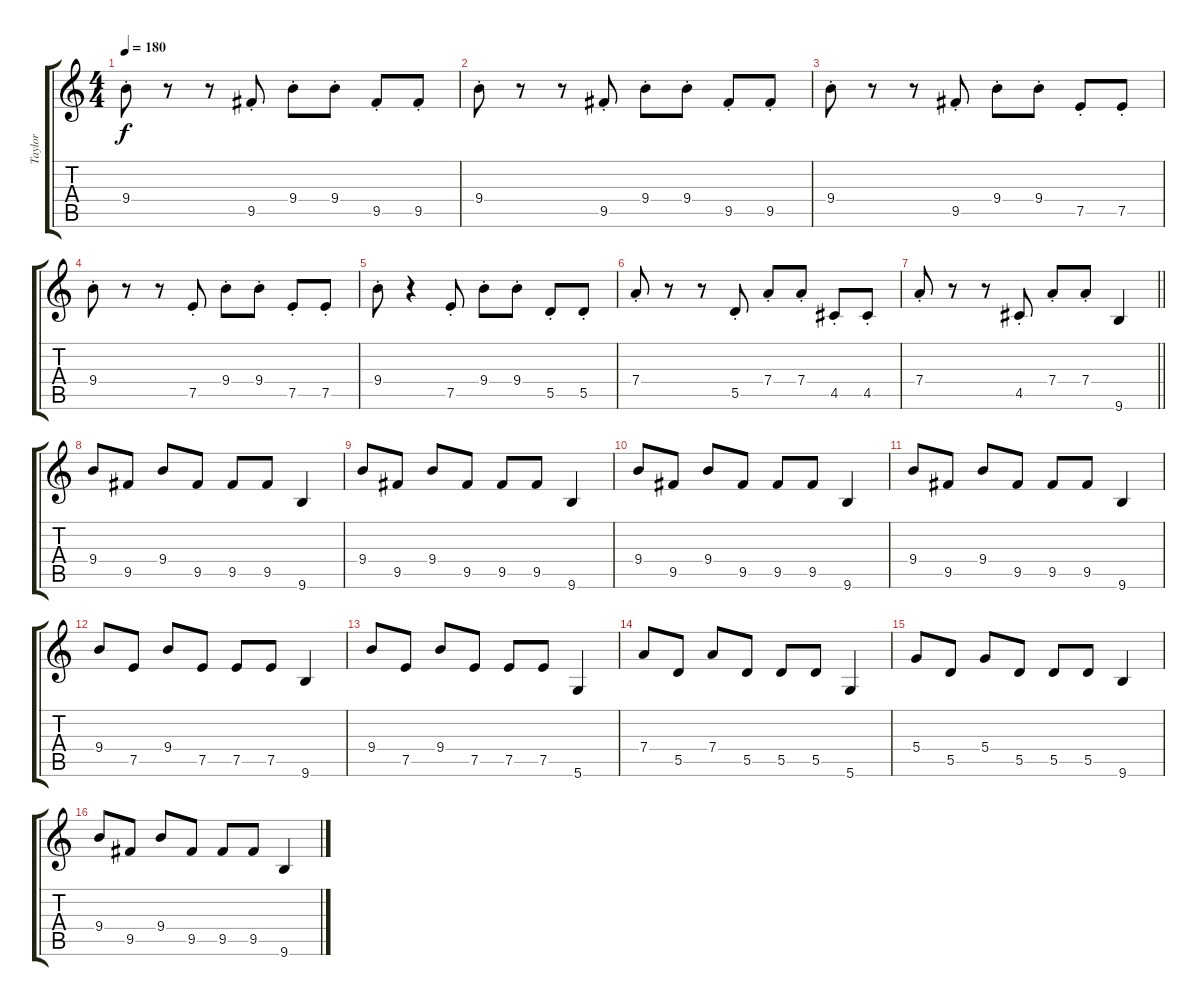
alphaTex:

\track ("Taylor" "Taylor") {instrument overdrivenguitar}
\staff {score tabs}
\tuning (E4 B3 G3 D3 A2 D2) {hide}
\ts (4 4)
\tempo 180
\clef g2
\ks c
9.4{st}.8{dy f} r.8 r.8 9.5{st}.8 9.4{st}.8 9.4{st}.8 9.5{st}.8 9.5{st}.8 |
9.4{st}.8 r.8 r.8 9.5{st}.8 9.4{st}.8 9.4{st}.8 9.5{st}.8 9.5{st}.8 |
9.4{st}.8 r.8 r.8 9.5{st}.8 9.4{st}.8 9.4{st}.8 7.5{st}.8 7.5{st}.8 |
9.4{st}.8 r.8 r.8 7.5{st}.8 9.4{st}.8 9.4{st}.8 7.5{st}.8 7.5{st}.8 |
9.4{st}.8 r.4 7.5{st}.8 9.4{st}.8 9.4{st}.8 5.5{st}.8 5.5{st}.8 |
7.4{st}.8 r.8 r.8 5.5{st}.8 7.4{st}.8 7.4{st}.8 4.5{st}.8 4.5{st}.8 |
\barLineRight lightlight
7.4{st}.8 r.8 r.8 4.5{st}.8 7.4{st}.8 7.4{st}.8 9.6.4{volume 13} |
9.4.8 9.5.8 9.4.8 9.5.8 9.5.8 9.5.8 9.6.4 |
9.4.8 9.5.8 9.4.8 9.5.8 9.5.8 9.5.8 9.6.4 |
9.4.8 9.5.8 9.4.8 9.5.8 9.5.8 9.5.8 9.6.4 |
9.4.8 9.5.8 9.4.8 9.5.8 9.5.8 9.5.8 9.6.4 |
9.4.8 7.5.8 9.4.8 7.5.8 7.5.8 7.5.8 9.6.4 |
9.4.8 7.5.8 9.4.8 7.5.8 7.5.8 7.5.8 5.6.4 |
7.4.8 5.5.8 7.4.8 5.5.8 5.5.8 5.5.8 5.6.4 |
5.4.8 5.5.8 5.4.8 5.5.8 5.5.8 5.5.8 9.6.4 |
9.4.8 9.5.8 9.4.8 9.5.8 9.5.8 9.5.8 9.6.4
